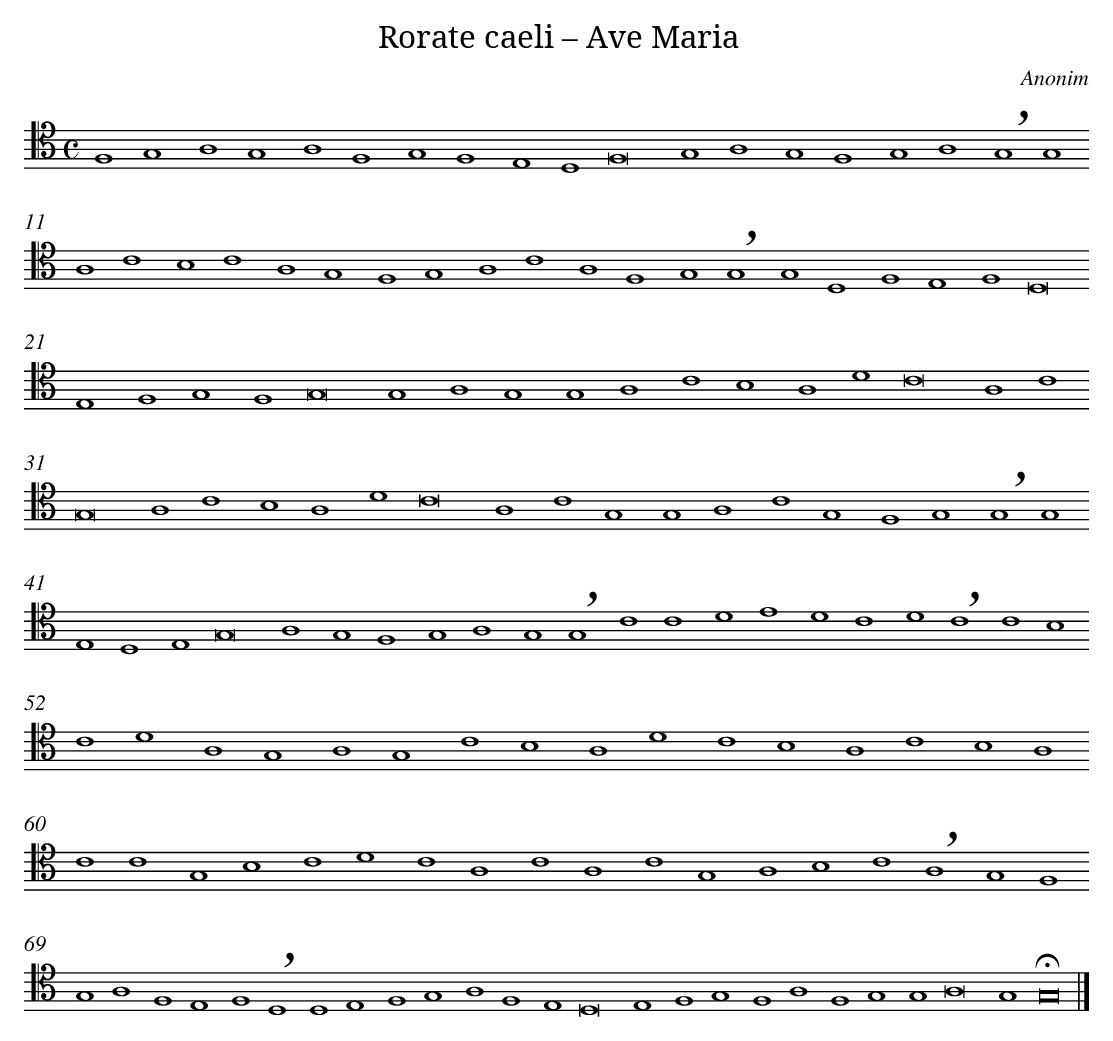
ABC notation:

X:1
T: Rorate caeli – Ave Maria
C: Anonim
L: 1/4
M: C
K: C clef=tenor
F,4G,4 [|]
A,4G,4 [|]
A,4F,4 [|]
G,4F,4 [|]
E,4D,4 [|]
F,8 [|]
G,4A,4 [|]
G,4F,4 [|]
G,4A,4 [|]
!breath!G,4G,4 [|]
A,4C4 [|]
B,4C4 [|]
A,4G,4 [|]
F,4G,4 [|]
A,4C4 [|]
A,4F,4 [|]
G,4!breath!G,4 [|]
G,4D,4 [|]
F,4E,4 [|]
F,4D,8 [|]
E,4 [|]
F,4G,4 [|]
F,4G,8 [|]
G,4 [|]
A,4G,4 [|]
G,4A,4 [|]
C4B,4 [|]
A,4D4 [|]
C8 [|]
A,4C4 [|]
G,8 [|]
A,4C4 [|]
B,4A,4 [|]
D4C8 [|]
A,4 [|]
C4G,4 [|]
G,4A,4 [|]
C4G,4 [|]
F,4G,4 [|]
!breath!G,4G,4 [|]
E,4D,4 [|]
E,4G,8 [|]
A,4 [|]
G,4F,4 [|]
G,4A,4 [|]
G,4!breath!G,4 [|]
C4C4 [|]
D4E4 [|]
D4C4 [|]
D4!breath!C4 [|]
C4B,4 [|]
C4D4 [|]
A,4G,4 [|]
A,4G,4 [|]
C4B,4 [|]
A,4D4 [|]
C4B,4 [|]
A,4C4 [|]
B,4A,4 [|]
C4C4 [|]
G,4B,4 [|]
C4D4 [|]
C4A,4 [|]
C4A,4 [|]
C4G,4 [|]
A,4B,4 [|]
C4!breath!A,4 [|]
G,4F,4 [|]
G,4A,4 [|]
F,4E,4 [|]
F,4!breath!D,4 [|]
D,4E,4 [|]
F,4G,4 [|]
A,4F,4 [|]
E,4D,8 [|]
E,4 [|]
F,4G,4 [|]
F,4A,4 [|]
F,4G,4 [|]
G,4A,8 [|]
G,4 [|]
!fermata!G,8 |]
